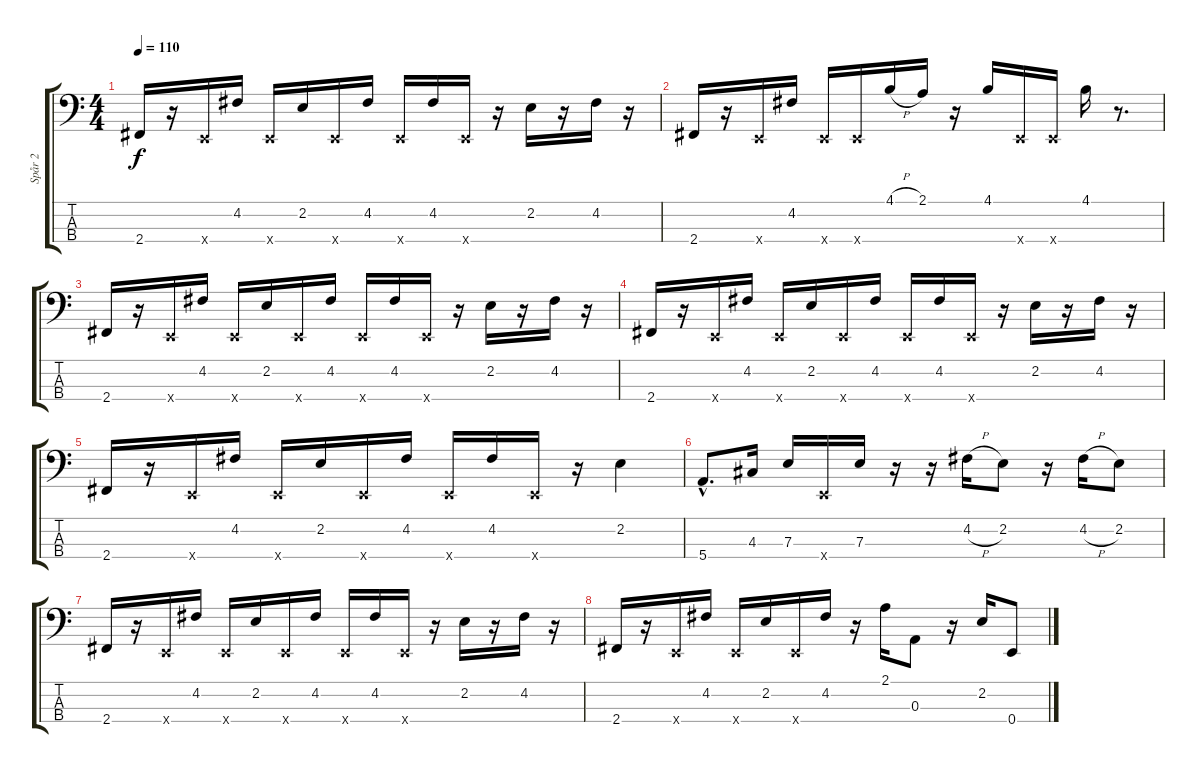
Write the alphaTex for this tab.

\track ("Spår 2" "Spår 2") {instrument slapbass1}
\staff {score tabs}
\tuning (G2 D2 A1 E1) {hide}
\ts (4 4)
\tempo 110
\clef f4
\ks c
2.4.16{dy f} r.16 0.4{x}.16 4.2.16 0.4{x}.16 2.2.16 0.4{x}.16 4.2.16 0.4{x}.16 4.2.16 0.4{x}.16 r.16 2.2.16 r.16 4.2.16 r.16 |
2.4.16 r.16 0.4{x}.16 4.2.16 0.4{x}.16 0.4{x}.16 4.1{h}.16 2.1.16 r.16 4.1.16 0.4{x}.16 0.4{x}.16 4.1.16 r.8{d} |
2.4.16 r.16 0.4{x}.16 4.2.16 0.4{x}.16 2.2.16 0.4{x}.16 4.2.16 0.4{x}.16 4.2.16 0.4{x}.16 r.16 2.2.16 r.16 4.2.16 r.16 |
2.4.16 r.16 0.4{x}.16 4.2.16 0.4{x}.16 2.2.16 0.4{x}.16 4.2.16 0.4{x}.16 4.2.16 0.4{x}.16 r.16 2.2.16 r.16 4.2.16 r.16 |
2.4.16 r.16 0.4{x}.16 4.2.16 0.4{x}.16 2.2.16 0.4{x}.16 4.2.16 0.4{x}.16 4.2.16 0.4{x}.16 r.16 2.2.4 |
5.4{hac}.8{d} 4.3.16 7.3.16 0.4{x}.16 7.3.16 r.16 r.16 4.2{h}.16 2.2.8 r.16 4.2{h}.16 2.2.8 |
2.4.16 r.16 0.4{x}.16 4.2.16 0.4{x}.16 2.2.16 0.4{x}.16 4.2.16 0.4{x}.16 4.2.16 0.4{x}.16 r.16 2.2.16 r.16 4.2.16 r.16 |
2.4.16 r.16 0.4{x}.16 4.2.16 0.4{x}.16 2.2.16 0.4{x}.16 4.2.16 r.16 2.1.16 0.3.8 r.16 2.2.16 0.4.8
